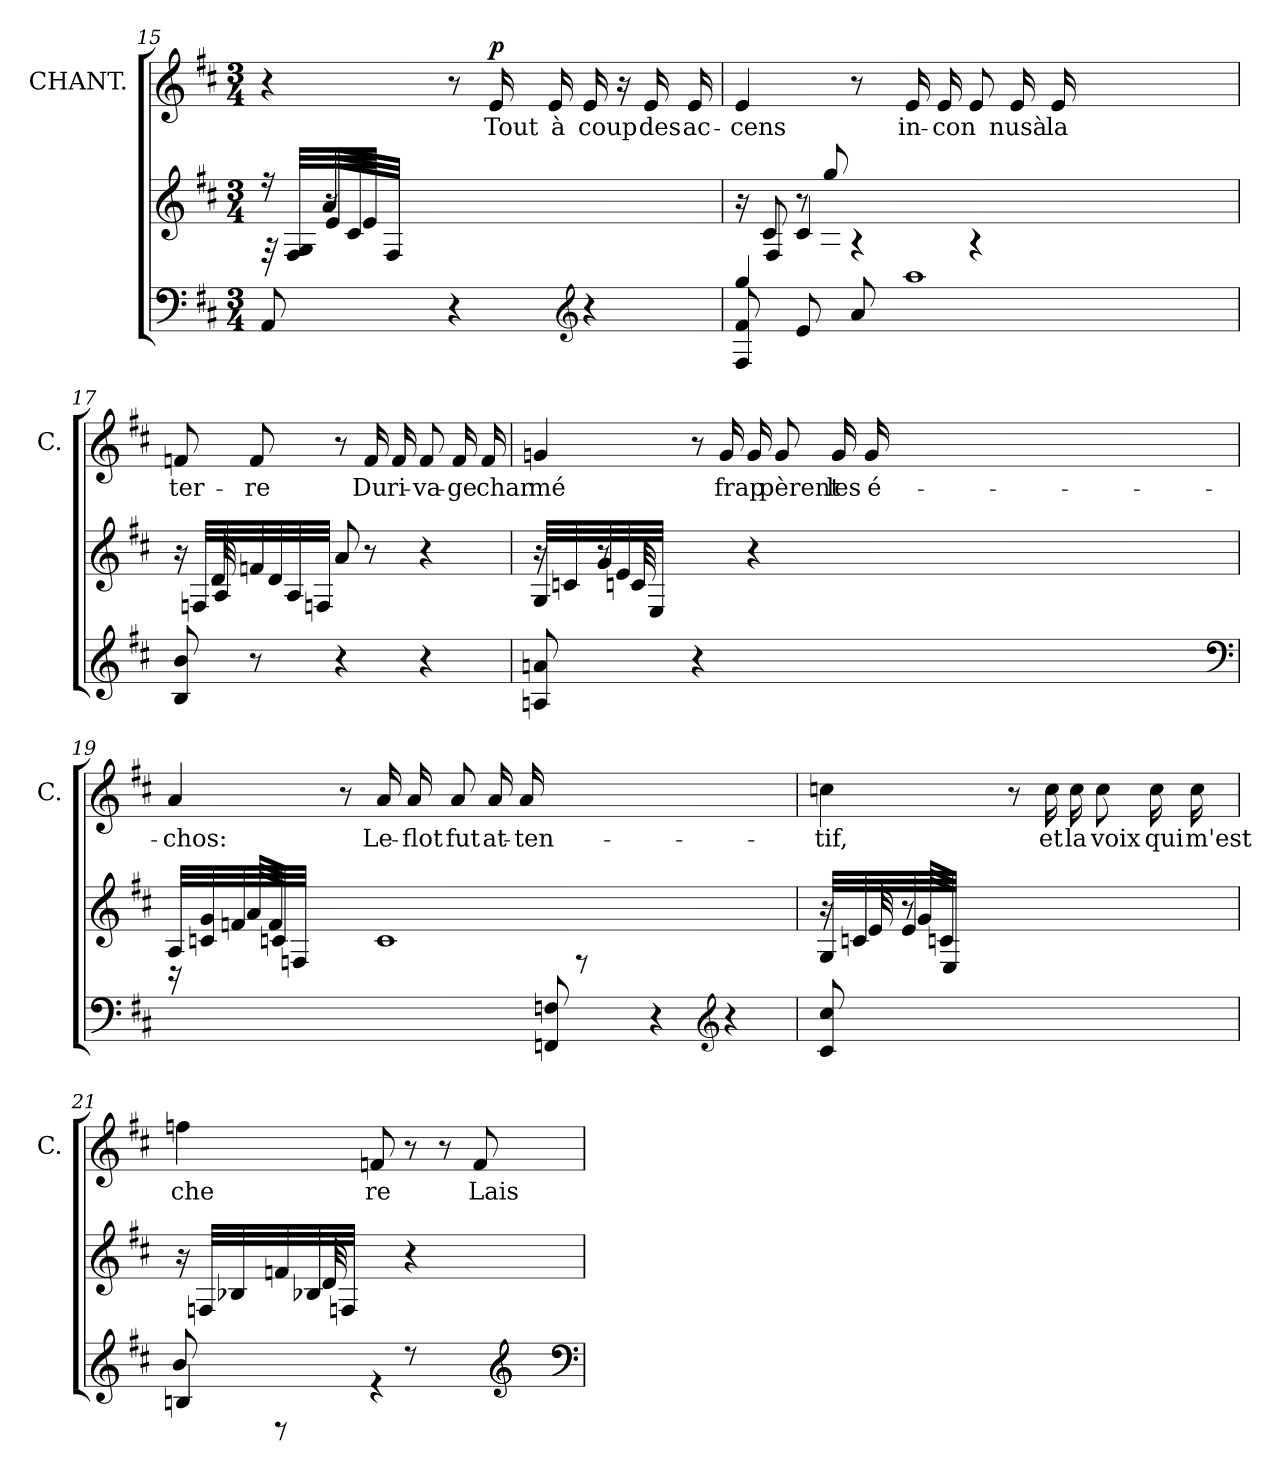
**kern	**kern	**kern	**text	**dynam
*part3	*part2	*part1	*part1	*part1
*staff3	*staff2	*staff1	*staff1	*staff1
*	*	*I"CHANT.	*	*
*	*	*I'C.	*	*
!!LO:LB:g=z
*clefF4	*clefG2	*clefG2	*	*
*k[f#c#]	*k[f#c#]	*k[f#c#]	*	*
*M3/4	*M3/4	*M3/4	*	*
=15	=15	=15	=15	=15
*	*^	*	*	*
*	*	*^	*	*	*
8AAi/	16r	32r	32ryy	4r	.	.
.	.	32Gj/ 32F#j/LLL	32ryy	.	.	.
.	32eZ/LLL	32aj/	8r	.	.	.
.	32c#Z/	32ej/JJJ	.	.	.	.
8ryy	32F#Z/JJJ	2ryy	.	.	.	.
.	2ryy	.	.	.	.	.
.	.	.	2ryy	.	.	.
4r	.	.	.	8r	.	.
!	!	!	!	!	!	!LO:DY:a
.	.	.	.	16eZ/	Tout	p
.	.	.	.	16eZ/	à	.
*clefG2	*	*	*	*	*	*
4r	.	.	.	16eZ/	coup	.
.	.	.	.	16r	.	.
.	.	8ryy	.	16eZ/	des	.
.	16.ryy	.	.	.	.	.
.	.	.	16ryy	16eZ/	ac-	.
=16	=16	=16	=16	=16	=16	=16
*^	*	*^	*^	*	*	*
*	*	*	*	*	*	*	*	*	*
4ggi/	8f#j/ 8F#j/	16r	16ryy	16ryy	16ryy	16ryy	4eZ/	cens	.
.	.	8c#Z/	4F#V/	16ryy	16ryy	16ryy	.	.	.
.	8ej/	.	.	4c#N/	8r	16ryy	.	.	.
.	.	8ggZ/	.	.	.	8A/J	.	.	.
4r	8aj/	.	.	.	2ryy	.	8r	.	.
.	.	4..ryy	4..ryy	.	.	4..ryy	.	.	.
!	!LO:N:vis=1	!	!	!	!	!	!	!	!
.	2.aal/	.	.	4.ryy	.	.	16eZ/	in-	.
.	.	.	.	.	.	.	16eZ/	con	.
4r	.	.	.	.	.	.	8eZ/	--	.
.	.	.	.	.	.	.	16eZ/	nusà	.
.	.	.	.	.	.	.	16eZ/	la	.
2.ryy	.	2.ryy	2.ryy	2.ryy	2.ryy	2.ryy	2.ryy	.	.
.	4.ryy	.	.	.	.	.	.	.	.
*v	*v	*	*	*	*	*	*	*	*
*	*	*v	*v	*v	*v	*	*	*
=17	=17	=17	=17	=17	=17
8bi/ 8Bi/	16r	16ryy	8fnZ/	ter-	.
.	32FnZ/LLL	32ryy	.	.	.
.	32AZ/	32dj/	.	.	.
8r	32fnZ/	2ryy	8fZ/	re	.
.	32dZ/	.	.	.	.
.	32AZ/	.	.	.	.
.	32FnZ/JJJ	.	.	.	.
4r	8aZ/	.	8r	.	.
.	8r	.	16fZ/	Du	.
.	.	.	16fZ/	ri-	.
4r	4r	.	8fZ/	va-	.
.	.	8ryy	16fZ/	ge	.
.	.	.	16fZ/	char	.
!!LO:PB:g=z
=18	=18	=18	=18	=18	=18
*	*	*^	*	*	*
8ani/ 8Ani/	32GZ/LLL	16r	32ryy	4gnZ/	mé	.
.	32cnZ/	.	32eV/JJJ	.	.	.
.	32gZ/	8r	32ryy	.	.	.
.	32eZ/	.	32cnV/	.	.	.
8ryy	32EZ/JJJ	.	8ryy	.	.	.
.	2ryy	.	.	.	.	.
.	.	2ryy	.	.	.	.
4r	.	.	8ryy	8r	.	.
.	.	.	16ryy	16gZ/	frap	.
.	.	.	4r	16gZ/	--	.
4ryy	.	.	.	8gZ/	pèrent	.
.	.	.	.	16gZ/	les	.
.	16.ryy	.	.	.	.	.
.	.	16ryy	16ryy	16gZ/	é-	.
0ryy	1ryy	1ryy	1ryy	1ryy	.	.
.	1ryy	1ryy	1ryy	1ryy	.	.
1ryy	1ryy	1ryy	1ryy	1ryy	.	.
4..ryy	4..ryy	4..ryy	4..ryy	4..ryy	.	.
*clefF4	*	*	*	*	*	*
=19	=19	=19	=19	=19	=19	=19
2ryy	32AZ/LLL	16r	2ryy	4aZ/	chos:	.
.	32gZ/ 32cnZ/	.	.	.	.	.
.	32fnZ/	32aj/LLL	.	.	.	.
.	32fZ/	32cnj/JJJ	.	.	.	.
.	32FnZ/JJJ	8ryy	.	.	.	.
.	2ryy	.	.	.	.	.
.	.	8ryy	.	8r	.	.
!	!	!LO:N:vis=1	!	!	!	!
.	.	2.cl/	.	16aZ/	Le-	.
.	.	.	.	16aZ/	flot	.
4ryy	.	.	4ryy	8aZ/	fut	.
.	.	.	.	16aZ/	at-	.
.	16.ryy	.	.	.	.	.
.	.	.	.	16aZ/	ten-	.
8Fni/ 8FFni/	2.ryy	.	32ryy	2.ryy	.	.
.	.	.	32ryy	.	.	.
.	.	.	8r	.	.	.
8ryy	.	.	.	.	.	.
.	.	.	2ryy	.	.	.
4r	.	.	.	.	.	.
.	.	4.ryy	.	.	.	.
*clefG2	*	*	*	*	*	*
4r	.	.	.	.	.	.
.	.	.	16ryy	.	.	.
=20	=20	=20	=20	=20	=20	=20
8cc#i/ 8c#i/	32GZ/LLL	16r	32ryy	4ccnZ\	tif,	.
.	32cnZ/	.	32eV/	.	.	.
.	32eZ/	32gj/LLL	8r	.	.	.
.	32EZ/JJJ	32cnj/JJJ	.	.	.	.
2ryy	2ryy	2ryy	.	.	.	.
.	.	.	2ryy	.	.	.
.	.	.	.	8r	.	.
.	.	.	.	16ccZ\	et	.
.	.	.	.	16ccZ\	la	.
.	.	.	.	8ccZ\	voix	.
8ryy	8ryy	8ryy	.	16ccZ\	qui	.
.	.	.	16ryy	16ccZ\	m'est	.
*	*	*v	*v	*	*	*
!!LO:LB:g=z
=21	=21	=21	=21	=21	=21
*^	*	*	*	*	*
4Bnj/	8bi/	16r	16ryy	4ffnZ\	che	.
.	.	32FnZ/LLL	32ryy	.	.	.
.	.	32B-XZ/	32dV/JJJ	.	.	.
.	8r	32fnZ/	32ryy	.	.	.
.	.	32B-XZ/	32dV/	.	.	.
.	.	32FnZ/JJJ	16ryy	.	.	.
.	.	2ryy	.	.	.	.
8ryy	4r	.	8ryy	8fnZ/	re	.
8r	.	.	4r	8r	.	.
4ryy	4ryy	.	.	8r	.	.
.	.	.	8ryy	8fZ/	Lais	.
.	.	32ryy	.	.	.	.
*clefG2	*	*	*	*	*	*
4.ryy	4.ryy	4.ryy	4.ryy	4.ryy	.	.
*v	*v	*	*	*	*	*
*	*v	*v	*	*	*
*clefF4	*	*	*	*
=	=	=	=	=
*-	*-	*-	*-	*-
